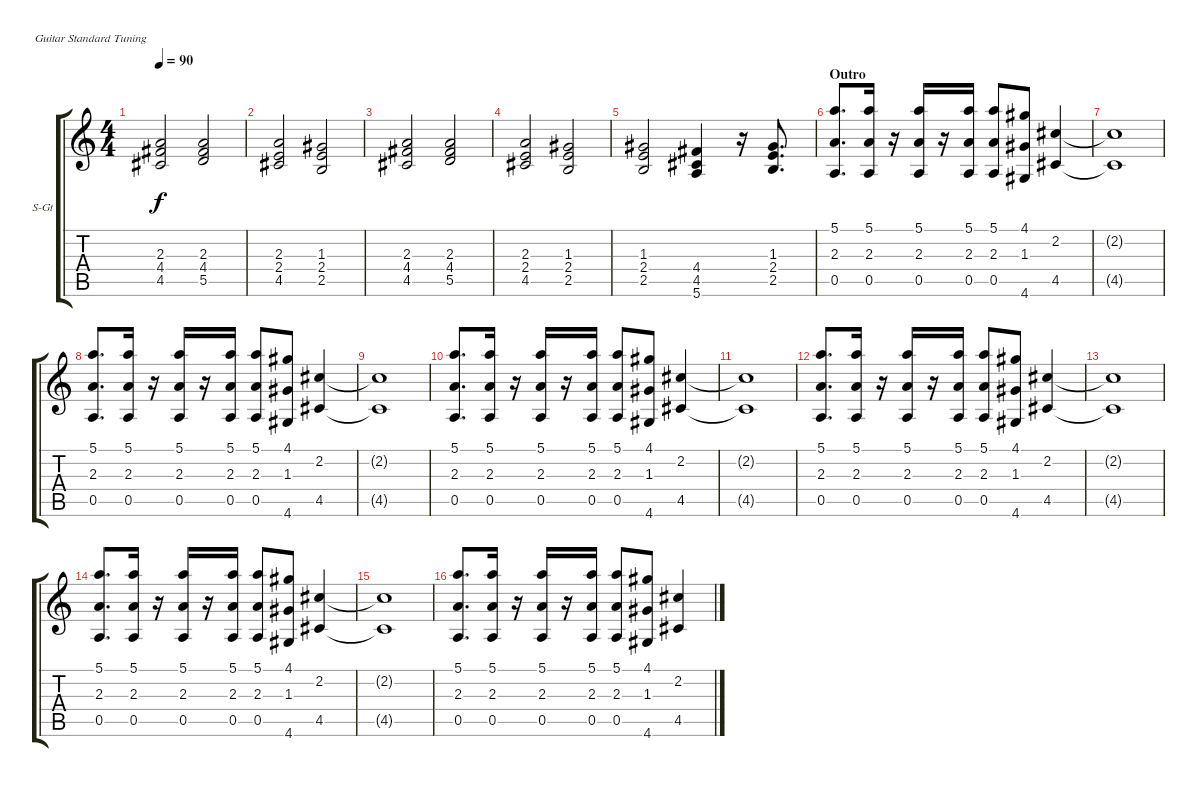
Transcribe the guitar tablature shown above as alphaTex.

\bracketExtendMode groupsimilarinstruments
\firstSystemTrackNameOrientation horizontal
\otherSystemsTrackNameOrientation horizontal
\track ("Synth 2" "S-Gt") {multiBarRest instrument xylophone}
\staff {score tabs}
\tuning (E4 B3 G3 D3 A2 E2)
\displaytranspose 12
\ts (4 4)
\tempo 90
\clef g2
\ks c
(2.3 4.4 4.5).2{dy f} (2.3 4.4 5.5).2 |
(2.3 2.4 4.5).2 (1.3 2.4 2.5).2 |
(2.3 4.4 4.5).2 (2.3 4.4 5.5).2 |
(2.3 2.4 4.5).2 (1.3 2.4 2.5).2 |
(1.3 2.4 2.5).2 (4.4 4.5 5.6).4 r.16 (1.3 2.4 2.5).8{d} |
\section ("" "Outro")
(5.1 2.3 0.5).8{d} (5.1 2.3 0.5).16 r.16 (5.1 2.3 0.5).16 r.16 (5.1 2.3 0.5).16 (5.1 2.3 0.5).8 (4.1 1.3 4.6).8 (2.2 4.5).4 |
(2.2{t} 4.5{t}).1 |
(5.1 2.3 0.5).8{d} (5.1 2.3 0.5).16 r.16 (5.1 2.3 0.5).16 r.16 (5.1 2.3 0.5).16 (5.1 2.3 0.5).8 (4.1 1.3 4.6).8 (2.2 4.5).4 |
(2.2{t} 4.5{t}).1 |
(5.1 2.3 0.5).8{d} (5.1 2.3 0.5).16 r.16 (5.1 2.3 0.5).16 r.16 (5.1 2.3 0.5).16 (5.1 2.3 0.5).8 (4.1 1.3 4.6).8 (2.2 4.5).4 |
(2.2{t} 4.5{t}).1 |
(5.1 2.3 0.5).8{d} (5.1 2.3 0.5).16 r.16 (5.1 2.3 0.5).16 r.16 (5.1 2.3 0.5).16 (5.1 2.3 0.5).8 (4.1 1.3 4.6).8 (2.2 4.5).4 |
(2.2{t} 4.5{t}).1 |
(5.1 2.3 0.5).8{d} (5.1 2.3 0.5).16 r.16 (5.1 2.3 0.5).16 r.16 (5.1 2.3 0.5).16 (5.1 2.3 0.5).8 (4.1 1.3 4.6).8 (2.2 4.5).4 |
(2.2{t} 4.5{t}).1 |
(5.1 2.3 0.5).8{d} (5.1 2.3 0.5).16 r.16 (5.1 2.3 0.5).16 r.16 (5.1 2.3 0.5).16 (5.1 2.3 0.5).8 (4.1 1.3 4.6).8 (2.2 4.5).4
